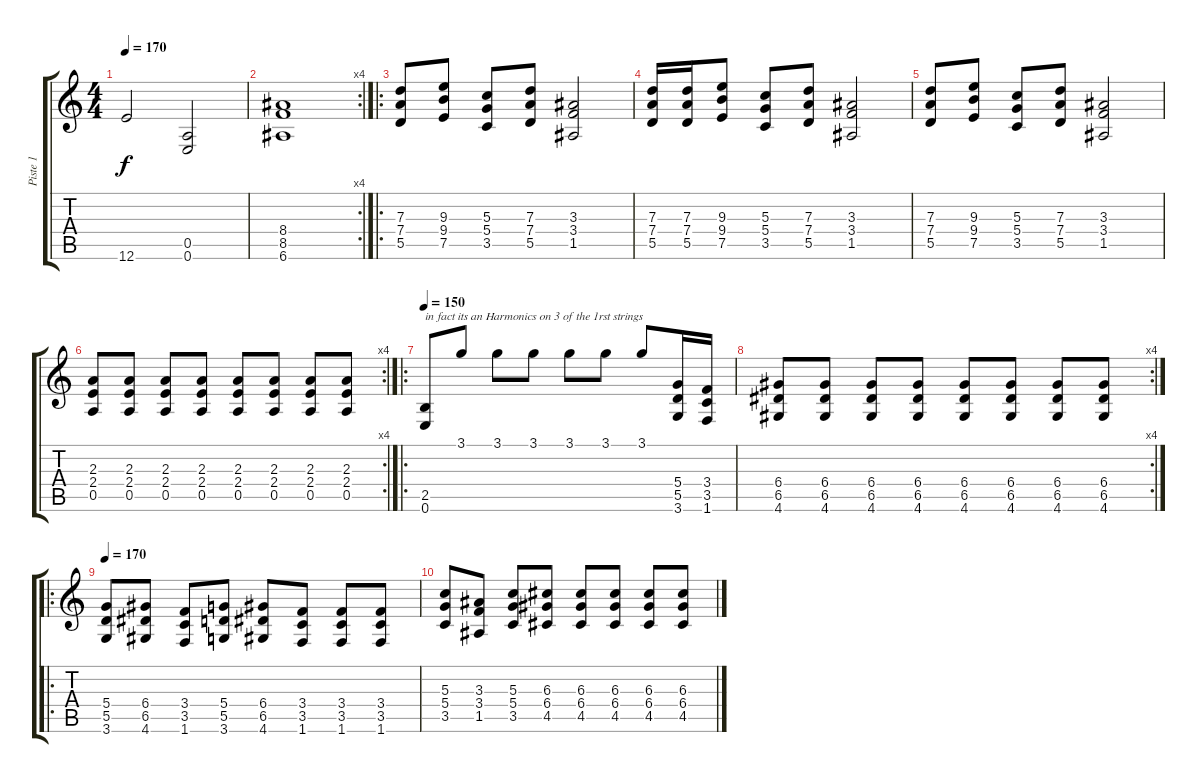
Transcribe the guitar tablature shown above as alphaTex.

\track ("Piste 1" "Piste 1") {instrument distortionguitar}
\staff {score tabs}
\tuning (E4 B3 G3 D3 A2 E2) {hide}
\ts (4 4)
\tempo 170
\clef g2
\ks c
12.6.2{dy f} (0.5 0.6).2 |
\rc 4
(8.4 8.5 6.6).1 |
\ro
(7.3 7.4 5.5).8 (9.3 9.4 7.5).8 (5.3 5.4 3.5).8 (7.3 7.4 5.5).8 (3.3 3.4 1.5).2 |
(7.3 7.4 5.5).16 (7.3 7.4 5.5).16 (9.3 9.4 7.5).8 (5.3 5.4 3.5).8 (7.3 7.4 5.5).8 (3.3 3.4 1.5).2 |
(7.3 7.4 5.5).8 (9.3 9.4 7.5).8 (5.3 5.4 3.5).8 (7.3 7.4 5.5).8 (3.3 3.4 1.5).2 |
\rc 4
(2.3 2.4 0.5).8 (2.3 2.4 0.5).8 (2.3 2.4 0.5).8 (2.3 2.4 0.5).8 (2.3 2.4 0.5).8 (2.3 2.4 0.5).8 (2.3 2.4 0.5).8 (2.3 2.4 0.5).8 |
\ro
\tempo 150
(2.5 0.6).8{txt "in fact its an Harmonics on 3 of the 1rst strings "} 3.1.8 3.1.8 3.1.8 3.1.8 3.1.8 3.1.8 (5.4 5.5 3.6).16 (3.4 3.5 1.6).16 |
\rc 4
(6.4 6.5 4.6).8 (6.4 6.5 4.6).8 (6.4 6.5 4.6).8 (6.4 6.5 4.6).8 (6.4 6.5 4.6).8 (6.4 6.5 4.6).8 (6.4 6.5 4.6).8 (6.4 6.5 4.6).8 |
\ro
\tempo 170
(5.4 5.5 3.6).8 (6.4 6.5 4.6).8 (3.4 3.5 1.6).8 (5.4 5.5 3.6).8 (6.4 6.5 4.6).8 (3.4 3.5 1.6).8 (3.4 3.5 1.6).8 (3.4 3.5 1.6).8 |
(5.3 5.4 3.5).8 (3.3 3.4 1.5).8 (5.3 5.4 3.5).8 (6.3 6.4 4.5).8 (6.3 6.4 4.5).8 (6.3 6.4 4.5).8 (6.3 6.4 4.5).8 (6.3 6.4 4.5).8
